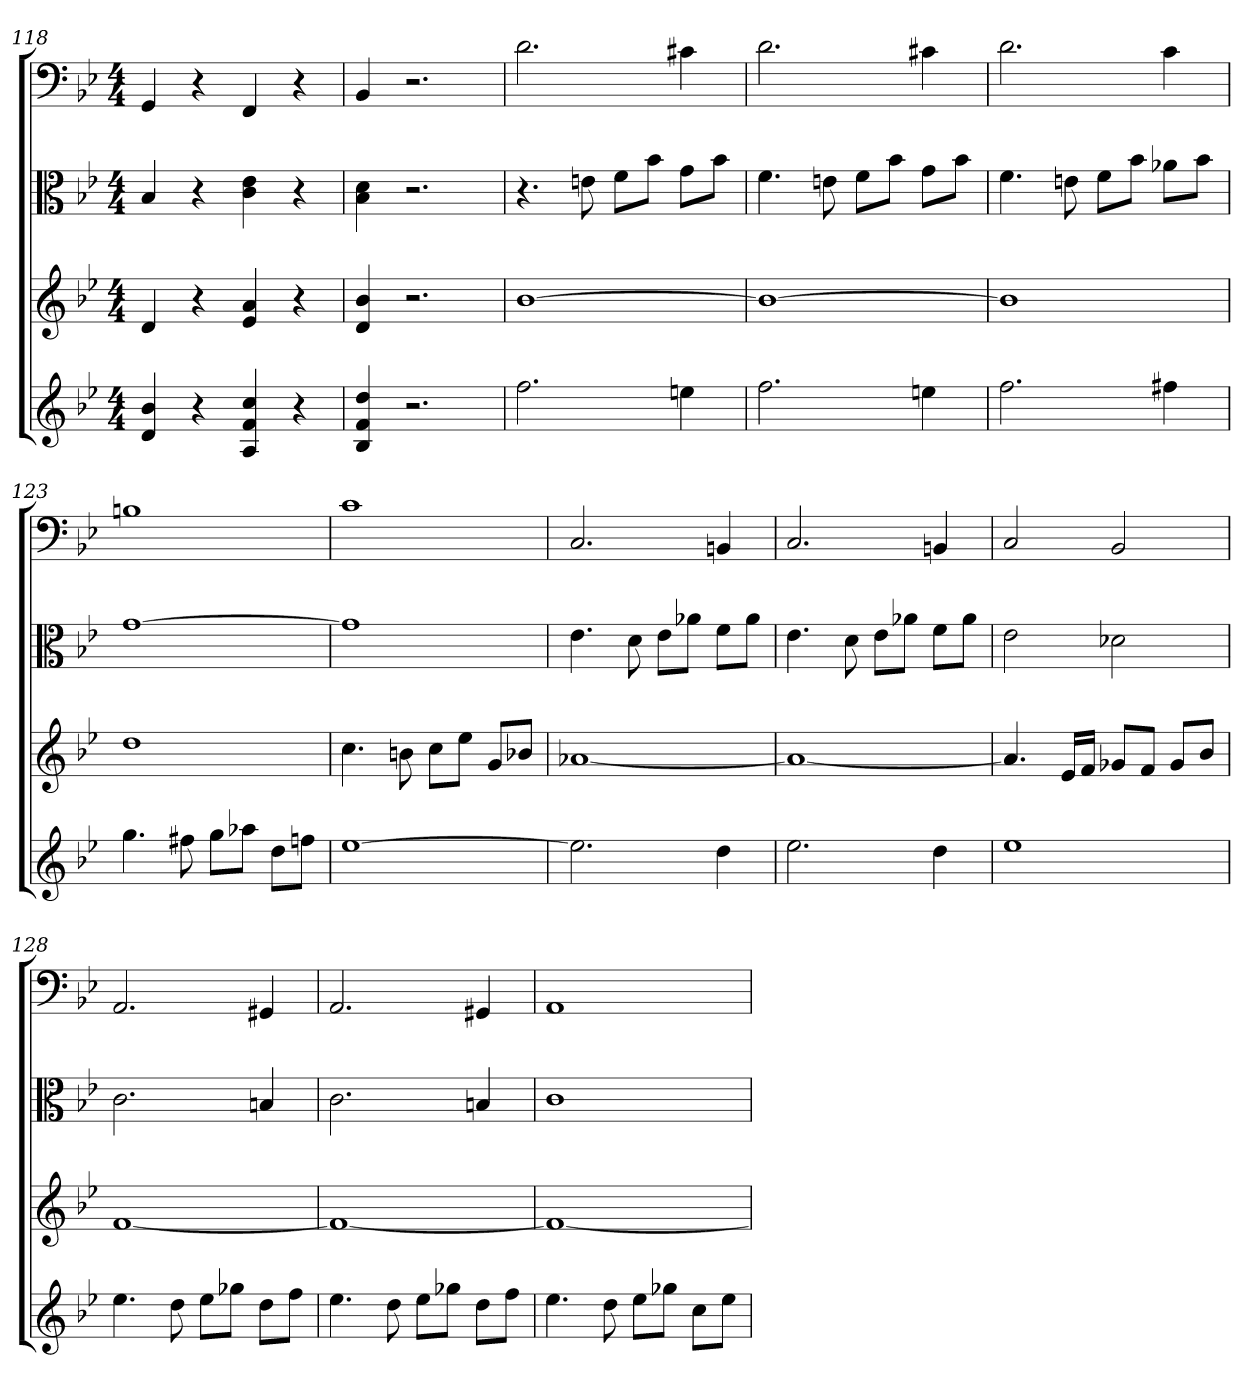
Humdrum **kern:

**kern	**kern	**kern	**kern
*part4	*part3	*part2	*part1
*staff4	*staff3	*staff2	*staff1
*	*	*clefC3	*clefF4
*k[b-e-]	*k[b-e-]	*k[b-e-]	*k[b-e-]
*B-:	*B-:	*B-:	*B-:
*M4/4	*M4/4	*M4/4	*M4/4
=118	=118	=118	=118
4d 4b-	4d	4B-	4GG
4r	4r	4r	4r
4A 4f 4cc	4e- 4a	4c 4e-	4FF
4r	4r	4r	4r
=119	=119	=119	=119
4B- 4f 4dd	4d 4b-	4B- 4d	4BB-
2.r	2.r	2.r	2.r
=120	=120	=120	=120
2.ff	[1b-	4.r	2.d
.	.	8en	.
.	.	8f\L	.
.	.	8b-\J	.
4een	.	8g\L	4c#X
.	.	8b-\J	.
=121	=121	=121	=121
2.ff	1b-_	4.f	2.d
.	.	8en	.
.	.	8f\L	.
.	.	8b-\J	.
4een	.	8g\L	4c#X
.	.	8b-\J	.
=122	=122	=122	=122
2.ff	1b-]	4.f	2.d
.	.	8en	.
.	.	8f\L	.
.	.	8b-\J	.
4ff#X	.	8a-X\L	4c
.	.	8b-\J	.
=123	=123	=123	=123
4.gg	1dd	[1g	1Bn
8ff#X	.	.	.
8ggL	.	.	.
8aa-XJ	.	.	.
8ddL	.	.	.
8ffnJ	.	.	.
=124	=124	=124	=124
[1ee-	4.cc	1g]	1c
.	8bn	.	.
.	8ccL	.	.
.	8ee-J	.	.
.	8gL	.	.
.	8b-XJ	.	.
=125	=125	=125	=125
2.ee-]	[1a-X	4.e-	2.C
.	.	8d	.
.	.	8e-\L	.
.	.	8a-X\J	.
4dd	.	8f\L	4BBn
.	.	8a-\J	.
=126	=126	=126	=126
2.ee-	1a-_	4.e-	2.C
.	.	8d	.
.	.	8e-\L	.
.	.	8a-X\J	.
4dd	.	8f\L	4BBn
.	.	8a-\J	.
=127	=127	=127	=127
1ee-	4.a-]	2e-	2C
.	16e-LL	.	.
.	16fJJ	.	.
.	8g-XL	2d-X	2BB-
.	8fJ	.	.
.	8g-L	.	.
.	8b-J	.	.
=128	=128	=128	=128
4.ee-	[1f	2.c	2.AA
8dd	.	.	.
8ee-L	.	.	.
8gg-XJ	.	.	.
8ddL	.	4Bn	4GG#X
8ffJ	.	.	.
=129	=129	=129	=129
4.ee-	1f_	2.c	2.AA
8dd	.	.	.
8ee-L	.	.	.
8gg-XJ	.	.	.
8ddL	.	4Bn	4GG#X
8ffJ	.	.	.
=130	=130	=130	=130
4.ee-	1f_	1c	1AA
8dd	.	.	.
8ee-L	.	.	.
8gg-XJ	.	.	.
8ccL	.	.	.
8ee-J	.	.	.
=	=	=	=
*-	*-	*-	*-
